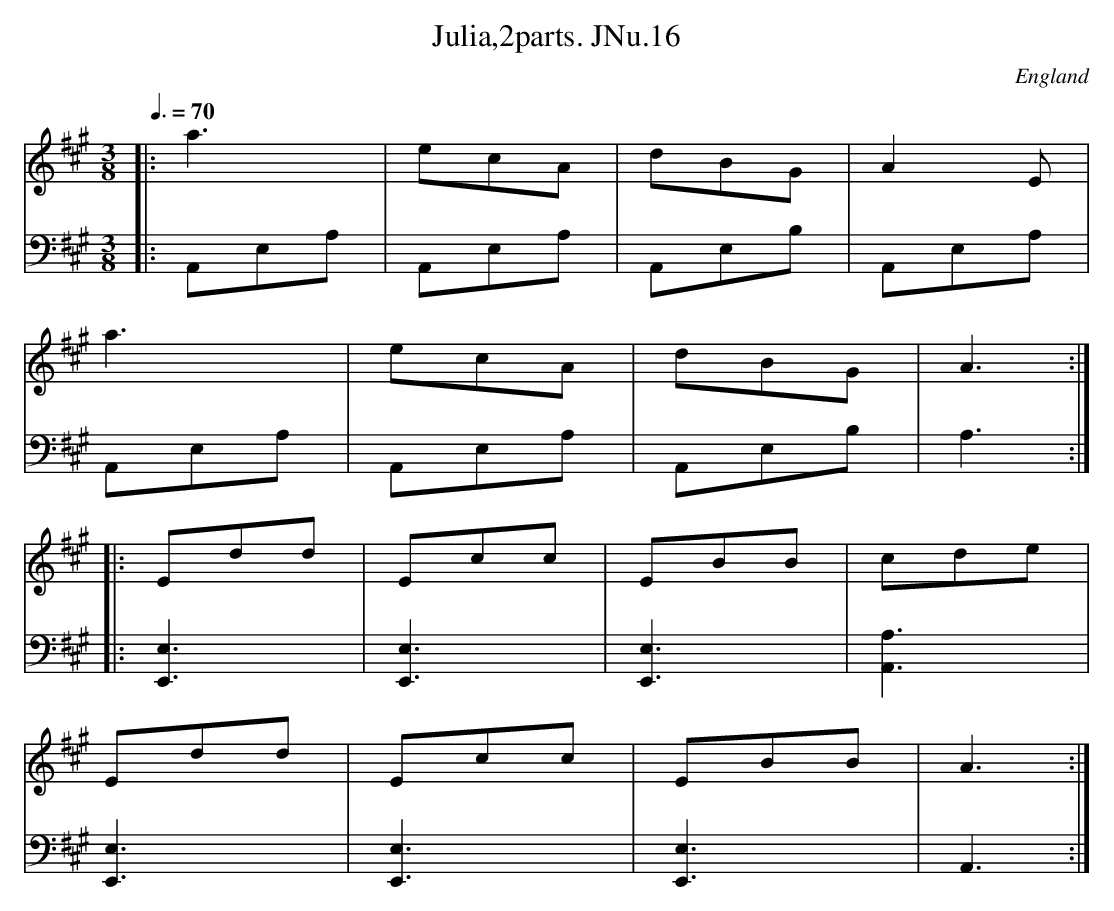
X:1
T:Julia,2parts. JNu.16
M:3/8
L:1/8
Q:3/8=70
O:England
V:1
V:2 clef=bass
K:A major
[V:1] |: a3 | ecA | dBG | A2E |
[V:2] |: A,,E,A, | A,,E,A, | A,,E,B, | A,,E,A, |
[V:1] a3 | ecA | dBG | A3 :|
[V:2] A,,E,A, | A,,E,A, | A,,E,B, | A,3 :|
[V:1] |: Edd | Ecc | EBB | cde |
[V:2] |: [E,,3E,3] | [E,,3E,3] | [E,,3E,3] | [A,,3A,3] |
[V:1] Edd | Ecc | EBB | A3 :|
[V:2] [E,,3E,3] | [E,,3E,3] | [E,,3E,3] | A,,3 :|
